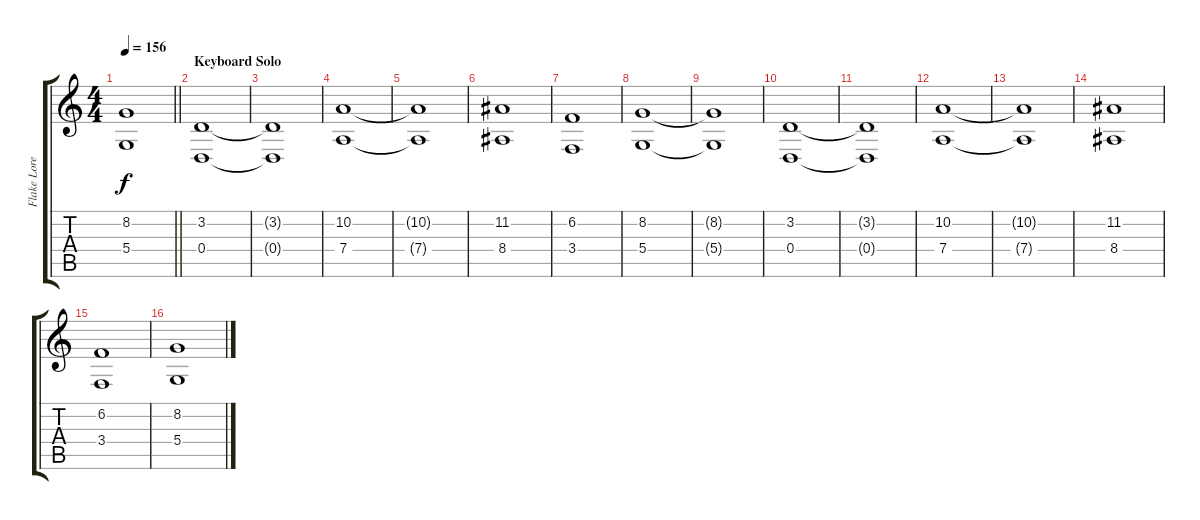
\track ("Flake Lorenz" "Flake Lore") {instrument stringensemble2}
\staff {score tabs}
\tuning (E4 B3 G3 D3 A2 D2) {hide}
\ts (4 4)
\tempo 156
\clef g2
\barLineRight lightlight
\ks c
(8.2{t} 5.4{t}).1{dy f} |
\section ("" "Keyboard Solo")
(3.2 0.4).1 |
(3.2{t} 0.4{t}).1 |
(10.2 7.4).1 |
(10.2{t} 7.4{t}).1 |
(11.2 8.4).1 |
(6.2 3.4).1 |
(8.2 5.4).1 |
(8.2{t} 5.4{t}).1 |
(3.2 0.4).1 |
(3.2{t} 0.4{t}).1 |
(10.2 7.4).1 |
(10.2{t} 7.4{t}).1 |
(11.2 8.4).1 |
(6.2 3.4).1 |
(8.2 5.4).1
